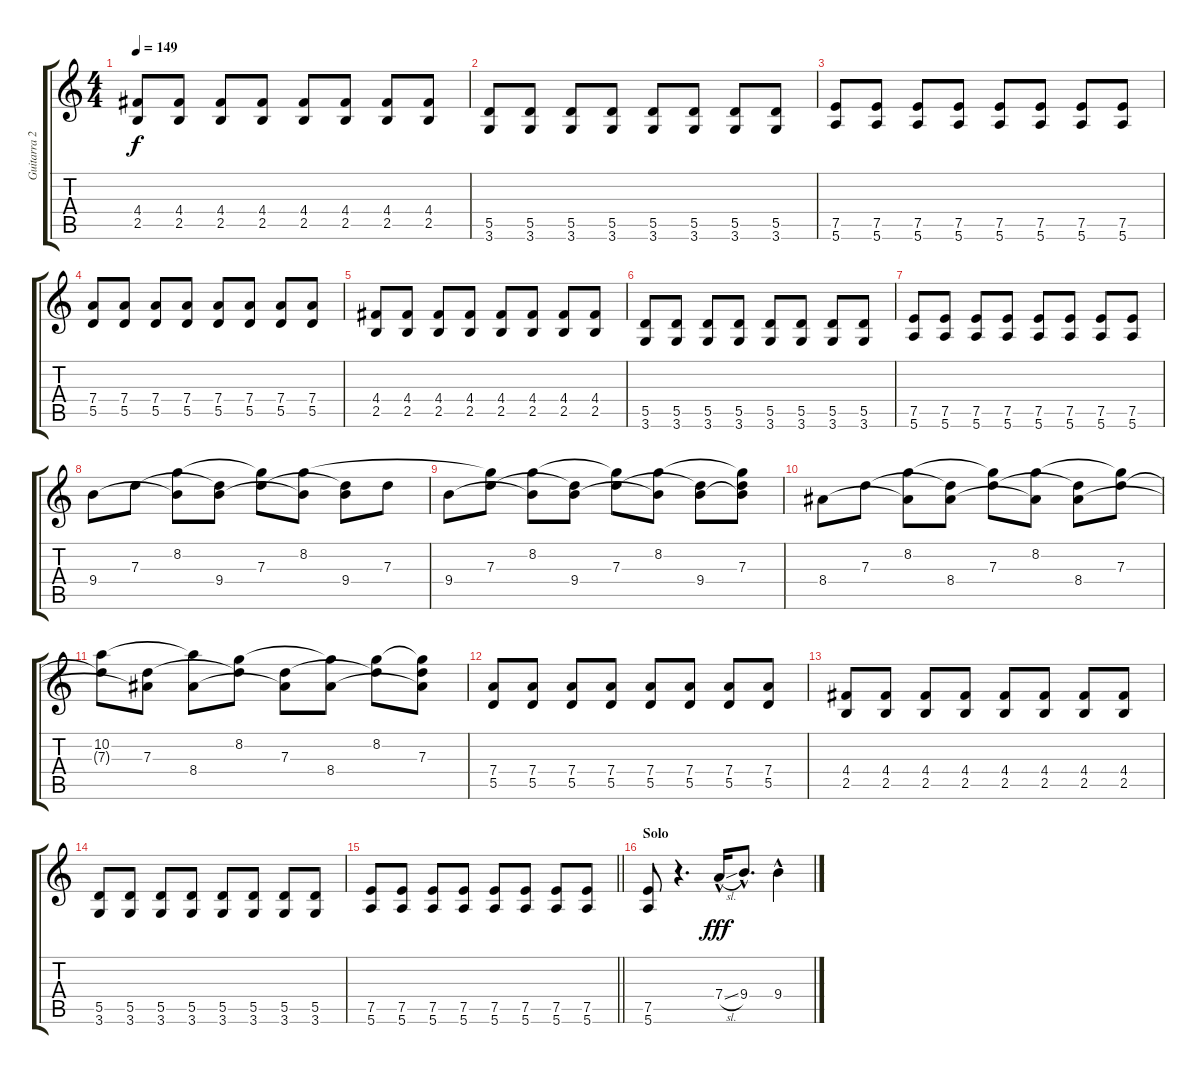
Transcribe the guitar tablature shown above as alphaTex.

\track ("Guitarra 2 RSE" "Guitarra 2") {instrument overdrivenguitar}
\staff {score tabs}
\tuning (E4 B3 G3 D3 A2 E2) {hide}
\ts (4 4)
\tempo 149
\clef g2
\ks c
(4.4 2.5).8{dy f} (4.4 2.5).8 (4.4 2.5).8 (4.4 2.5).8 (4.4 2.5).8 (4.4 2.5).8 (4.4 2.5).8 (4.4 2.5).8 |
(5.5 3.6).8 (5.5 3.6).8 (5.5 3.6).8 (5.5 3.6).8 (5.5 3.6).8 (5.5 3.6).8 (5.5 3.6).8 (5.5 3.6).8 |
(7.5 5.6).8 (7.5 5.6).8 (7.5 5.6).8 (7.5 5.6).8 (7.5 5.6).8 (7.5 5.6).8 (7.5 5.6).8 (7.5 5.6).8 |
(7.4 5.5).8 (7.4 5.5).8 (7.4 5.5).8 (7.4 5.5).8 (7.4 5.5).8 (7.4 5.5).8 (7.4 5.5).8 (7.4 5.5).8 |
(4.4 2.5).8 (4.4 2.5).8 (4.4 2.5).8 (4.4 2.5).8 (4.4 2.5).8 (4.4 2.5).8 (4.4 2.5).8 (4.4 2.5).8 |
(5.5 3.6).8 (5.5 3.6).8 (5.5 3.6).8 (5.5 3.6).8 (5.5 3.6).8 (5.5 3.6).8 (5.5 3.6).8 (5.5 3.6).8 |
(7.5 5.6).8 (7.5 5.6).8 (7.5 5.6).8 (7.5 5.6).8 (7.5 5.6).8 (7.5 5.6).8 (7.5 5.6).8 (7.5 5.6).8 |
9.4.8 7.3.8 (8.2 9.4{t}).8 (7.3{t} 9.4).8 (8.2{t} 7.3).8 (8.2 9.4{t}).8 (7.3{t} 9.4).8 7.3.8 |
9.4.8 (8.2{t} 7.3).8 (8.2 9.4{t}).8 (7.3{t} 9.4).8 (8.2{t} 7.3).8 (8.2 9.4{t}).8 (7.3{t} 9.4).8 (8.2{t} 7.3 9.4{t}).8 |
8.4.8 7.3.8 (8.2 8.4{t}).8 (7.3{t} 8.4).8 (8.2{t} 7.3).8 (8.2 8.4{t}).8 (7.3{t} 8.4).8 (8.2{t} 7.3).8 |
(10.2 7.3{t}).8 (7.3 8.4{t}).8 (10.2{t} 8.4).8 (8.2 7.3{t}).8 (7.3 8.4{t}).8 (8.2{t} 8.4).8 (8.2 7.3{t}).8 (8.2{t} 7.3 8.4{t}).8 |
(7.4 5.5).8 (7.4 5.5).8 (7.4 5.5).8 (7.4 5.5).8 (7.4 5.5).8 (7.4 5.5).8 (7.4 5.5).8 (7.4 5.5).8 |
(4.4 2.5).8 (4.4 2.5).8 (4.4 2.5).8 (4.4 2.5).8 (4.4 2.5).8 (4.4 2.5).8 (4.4 2.5).8 (4.4 2.5).8 |
(5.5 3.6).8 (5.5 3.6).8 (5.5 3.6).8 (5.5 3.6).8 (5.5 3.6).8 (5.5 3.6).8 (5.5 3.6).8 (5.5 3.6).8 |
\barLineRight lightlight
(7.5 5.6).8 (7.5 5.6).8 (7.5 5.6).8 (7.5 5.6).8 (7.5 5.6).8 (7.5 5.6).8 (7.5 5.6).8 (7.5 5.6).8 |
\section ("" "Solo")
(7.5 5.6).8 r.4{d} 7.4{sl hac}.16{dy fff volume 13 balance 8 instrument overdrivenguitar} 9.4{hac}.8{d} 9.4{hac}.4
